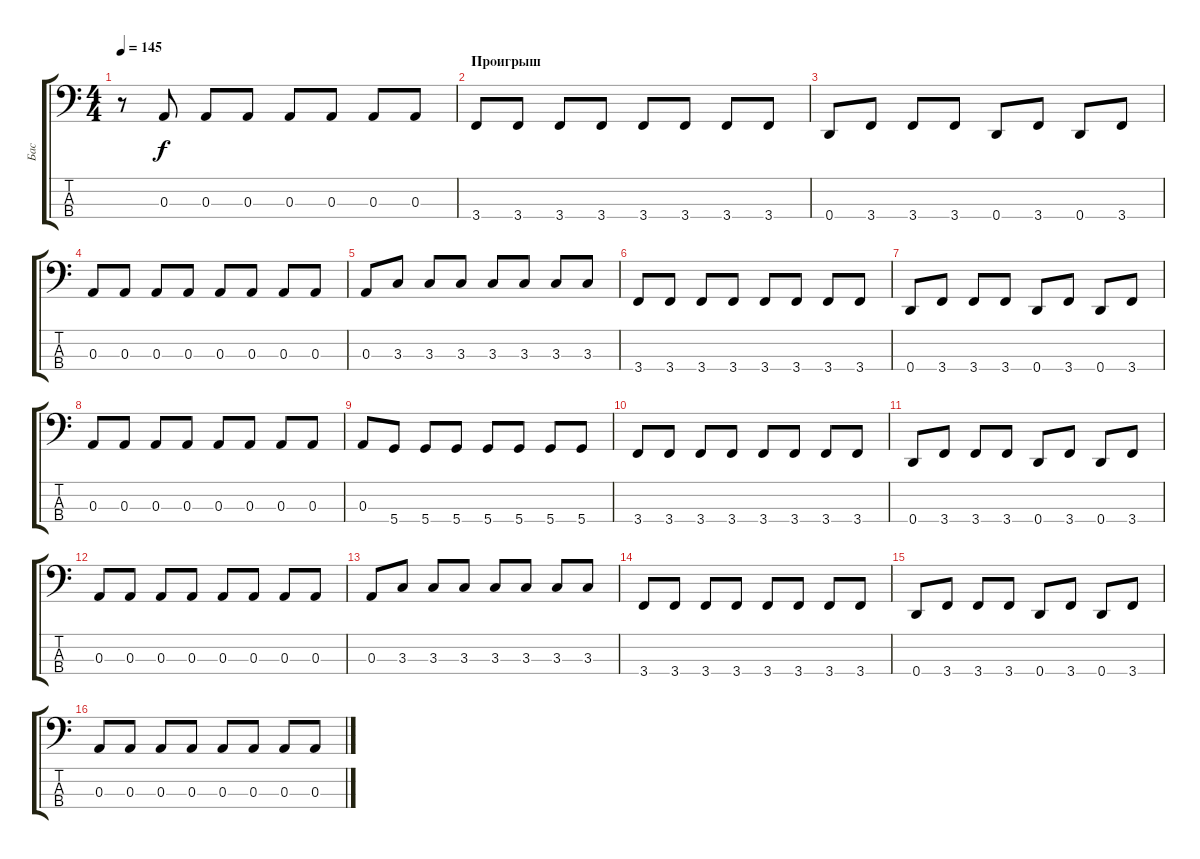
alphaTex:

\track ("Бас" "Бас") {instrument electricbassfinger}
\staff {score tabs}
\tuning (G2 D2 A1 D1) {hide}
\ts (4 4)
\tempo 145
\clef f4
\ks c
r.8{dy f} 0.3.8 0.3.8 0.3.8 0.3.8 0.3.8 0.3.8 0.3.8 |
\section ("" "Проигрыш")
3.4.8 3.4.8 3.4.8 3.4.8 3.4.8 3.4.8 3.4.8 3.4.8 |
0.4.8 3.4.8 3.4.8 3.4.8 0.4.8 3.4.8 0.4.8 3.4.8 |
0.3.8 0.3.8 0.3.8 0.3.8 0.3.8 0.3.8 0.3.8 0.3.8 |
0.3.8 3.3.8 3.3.8 3.3.8 3.3.8 3.3.8 3.3.8 3.3.8 |
3.4.8 3.4.8 3.4.8 3.4.8 3.4.8 3.4.8 3.4.8 3.4.8 |
0.4.8 3.4.8 3.4.8 3.4.8 0.4.8 3.4.8 0.4.8 3.4.8 |
0.3.8 0.3.8 0.3.8 0.3.8 0.3.8 0.3.8 0.3.8 0.3.8 |
0.3.8 5.4.8 5.4.8 5.4.8 5.4.8 5.4.8 5.4.8 5.4.8 |
3.4.8 3.4.8 3.4.8 3.4.8 3.4.8 3.4.8 3.4.8 3.4.8 |
0.4.8 3.4.8 3.4.8 3.4.8 0.4.8 3.4.8 0.4.8 3.4.8 |
0.3.8 0.3.8 0.3.8 0.3.8 0.3.8 0.3.8 0.3.8 0.3.8 |
0.3.8 3.3.8 3.3.8 3.3.8 3.3.8 3.3.8 3.3.8 3.3.8 |
3.4.8 3.4.8 3.4.8 3.4.8 3.4.8 3.4.8 3.4.8 3.4.8 |
0.4.8 3.4.8 3.4.8 3.4.8 0.4.8 3.4.8 0.4.8 3.4.8 |
0.3.8 0.3.8 0.3.8 0.3.8 0.3.8 0.3.8 0.3.8 0.3.8
